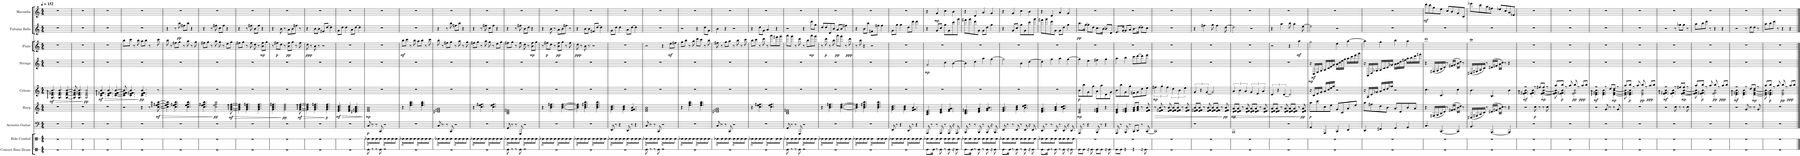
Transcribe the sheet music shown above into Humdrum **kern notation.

**kern	**kern	**dynam	**kern	**kern	**dynam	**kern	**dynam	**kern	**dynam	**kern	**dynam	**kern	**dynam	**kern	**dynam
*part9	*part8	*part8	*part7	*part6	*part6	*part5	*part5	*part4	*part4	*part3	*part3	*part2	*part2	*part1	*part1
*staff9	*staff8	*staff8	*staff7	*staff6	*staff6	*staff5	*staff5	*staff4	*staff4	*staff3	*staff3	*staff2	*staff2	*staff1	*staff1
*I"Concert Bass Drum	*I"Ride Cymbal	*	*I"Acoustic Guitar	*I"Harp	*	*I"Celeste	*	*I"Strings	*	*I"Flute	*	*I"Tubular Bells	*	*I"Marimba	*
*I'Con. BD	*I'R. Cym.	*	*I'Guit.	*I'Hrp.	*	*	*	*I'St.	*	*I'Fl.	*	*	*	*I'Mrm.	*
*stria1	*stria1	*	*	*	*	*	*	*	*	*	*	*	*	*	*
*clefX	*clefX	*	*clefF4	*clefG2	*	*clefG2	*	*clefG2	*	*clefG2	*	*clefG2	*	*clefG2	*
*	*	*	*	*Trd8c14	*	*	*	*	*	*	*	*	*	*	*
*k[]	*k[]	*	*k[]	*k[]	*	*k[]	*	*k[]	*	*k[]	*	*k[]	*	*k[]	*
*M4/4	*M4/4	*	*M4/4	*M4/4	*	*M4/4	*	*M4/4	*	*M4/4	*	*M4/4	*	*M4/4	*
*MM152	*MM152	*	*MM152	*MM152	*	*MM152	*	*MM152	*	*MM152	*	*MM152	*	*MM152	*
=1	=1	=1	=1	=1	=1	=1	=1	=1	=1	=1	=1	=1	=1	=1	=1
!	!	!	!	!	!	!	!LO:HP:b	!	!	!	!	!	!	!	!
!	!	!	!	!	!	!	!LO:DY:n=1:b	!	!	!	!	!	!	!	!
1r	1r	.	1r	1r	.	4.G/:: 4.d/:: 4.f#X/:: 4.b/::	> mf	1r	.	1r	.	1r	.	1r	.
.	.	.	.	.	.	4.G/ 4.d/ 4.f#/ 4.b/	.	.	.	.	.	.	.	.	.
.	.	.	.	.	.	[4G/ [4d/ [4f#/ [4b/	.	.	.	.	.	.	.	.	.
=2	=2	=2	=2	=2	=2	=2	=2	=2	=2	=2	=2	=2	=2	=2	=2
1r	1r	.	1r	1r	.	8G/] 8d/] 8f#/] 8b/]	.	1r	.	1r	.	1r	.	1r	.
.	.	.	.	.	.	4.G/ 4.d/ 4.f#X/ 4.b/	.	.	.	.	.	.	.	.	.
!	!	!	!	!	!	!	!LO:DY:n=1:b	!	!	!	!	!	!	!	!
.	.	.	.	.	.	2G/ 2d/ 2f#/ 2b/	] pp	.	.	.	.	.	.	.	.
=3	=3	=3	=3	=3	=3	=3	=3	=3	=3	=3	=3	=3	=3	=3	=3
!	!	!	!	!	!	!	!LO:HP:b	!	!	!	!	!	!	!	!
!	!	!	!	!	!	!	!LO:DY:n=1:b	!	!	!	!	!	!	!	!
1r	1r	.	1r	1r	.	4.c/:: 4.e/:: 4.f#X/:: 4.b/::	> mf	1r	.	1r	.	1r	.	1r	.
.	.	.	.	.	.	4.c/ 4.e/ 4.f#/ 4.b/	.	.	.	.	.	.	.	.	.
.	.	.	.	.	.	[4c/ [4e/ [4f#/ [4b/	.	.	.	.	.	.	.	.	.
=4	=4	=4	=4	=4	=4	=4	=4	=4	=4	=4	=4	=4	=4	=4	=4
1r	1r	.	1r	2r	.	8c/] 8e/] 8f#/] 8b/]	.	1r	.	8bb\L	.	1r	.	1r	.
.	.	.	.	.	.	4.c/ 4.e/ 4.f#X/ 4.b/	.	.	.	8ccc\J	.	.	.	.	.
.	.	.	.	.	.	.	.	.	.	8r	.	.	.	.	.
.	.	.	.	.	.	.	.	.	.	8bb\	.	.	.	.	.
!	!	!	!	!	!	!	!LO:DY:n=1:b	!	!	!	!	!	!	!	!
.	.	.	.	4r	.	4.c/ 4.e/ 4.f#/ 4.b/	] pp	.	.	8aa\L	.	.	.	.	.
.	.	.	.	.	.	.	.	.	.	8bb\J	.	.	.	.	.
.	.	.	.	8r	.	.	.	.	.	8r	.	.	.	.	.
!	!	!	!	!	!LO:HP:b	!	!	!	!	!	!	!	!	!	!
!	!	!	!	!	!LO:DY:n=1:b	!	!	!	!	!	!	!	!	!	!
.	.	.	.	[8cc\:: [8ee\:: [8ff#X\:: [8bb\::	> mf	8r	.	.	.	8ccc\	.	.	.	.	.
=5	=5	=5	=5	=5	=5	=5	=5	=5	=5	=5	=5	=5	=5	=5	=5
1r	1r	.	1r	4cc\] 4ee\] 4ff#\] 4bb\]	.	1r	.	1r	.	8bb\	.	4r	.	1r	.
.	.	.	.	.	.	.	.	.	.	8r	.	.	.	.	.
.	.	.	.	4.cc\ 4.ee\ 4.ff#X\ 4.bb\	.	.	.	.	.	8ff#X\L	.	8r	.	.	.
!	!	!	!	!	!	!	!	!	!	!	!	!	!LO:DY:b	!	!
.	.	.	.	.	.	.	.	.	.	8gg\J	.	8bb\	pp	.	.
.	.	.	.	.	.	.	.	.	.	8r	.	8ff#X\L	.	.	.
.	.	.	.	4.cc\ 4.ee\ 4.ff#\ 4.bb\	.	.	.	.	.	8aa\	.	8bb\J	.	.	.
.	.	.	.	.	.	.	.	.	.	8r	.	4r	.	.	.
.	.	.	.	.	.	.	.	.	.	8gg\	.	.	.	.	.
=6	=6	=6	=6	=6	=6	=6	=6	=6	=6	=6	=6	=6	=6	=6	=6
1r	1r	.	1r	4.cc\ 4.ee\ 4.ff#X\ 4.bb\	.	1r	.	1r	.	8ff#X\L	.	4r	.	1r	.
.	.	.	.	.	.	.	.	.	.	8gg\J	.	.	.	.	.
.	.	.	.	.	.	.	.	.	.	8r	.	8r	.	.	.
!	!	!	!	!	!LO:DY:n=1:b	!	!	!	!	!	!	!	!	!	!
.	.	.	.	2cc\ 2ee\ 2ff#\ 2bb\	] pp	.	.	.	.	8aa\	.	8ff#X\	.	.	.
.	.	.	.	.	.	.	.	.	.	8gg\	.	8cc\L	.	.	.
.	.	.	.	.	.	.	.	.	.	8r	.	8ff#\J	.	.	.
.	.	.	.	.	.	.	.	.	.	8ee\L	.	4r	.	.	.
!	!	!	!	!	!LO:HP:b	!	!	!	!	!	!	!	!	!	!
!	!	!	!	!	!LO:DY:n=2:b	!	!	!	!	!	!	!	!	!	!
.	.	.	.	[8g\:: [8b\:: [8dd\:: [8ff#\::	> mf	.	.	.	.	8gg\J	.	.	.	.	.
=7	=7	=7	=7	=7	=7	=7	=7	=7	=7	=7	=7	=7	=7	=7	=7
1r	1r	.	1r	4g\] 4b\] 4dd\] 4ff#\]	.	1r	.	1r	.	8ff#X\L	.	4r	.	1r	.
.	.	.	.	.	.	.	.	.	.	8gg\J	.	.	.	.	.
.	.	.	.	4.g\ 4.b\ 4.dd\ 4.ff#X\	.	.	.	.	.	8r	.	8r	.	.	.
.	.	.	.	.	.	.	.	.	.	8ff#\	.	8ff#X\	.	.	.
.	.	.	.	.	.	.	.	.	.	8dd\	.	8b\L	.	.	.
.	.	.	.	4.g\ 4.b\ 4.dd\ 4.ff#\	.	.	.	.	.	8r	.	8ff#\J	.	.	.
!	!	!	!	!	!	!	!	!	!	!	!LO:DY:b	!	!	!	!
.	.	.	.	.	.	.	.	.	.	8b\ 8ff#\L	mp	4r	.	.	.
.	.	.	.	.	.	.	.	.	.	8gg\J	.	.	.	.	.
=8	=8	=8	=8	=8	=8	=8	=8	=8	=8	=8	=8	=8	=8	=8	=8
1r	1r	.	1r	4.g\ 4.b\ 4.dd\ 4.ff#X\	.	1r	.	1r	.	8r	.	4r	.	1r	.
!	!	!	!	!	!	!	!	!	!	!	!LO:DY:b	!	!	!	!
.	.	.	.	.	.	.	.	.	.	8ff#X\L	p	.	.	.	.
.	.	.	.	.	.	.	.	.	.	8dd\J	.	8b\	.	.	.
!	!	!	!	!	!LO:DY:n=1:b	!	!	!	!	!	!	!	!	!	!
.	.	.	.	2g\ 2b\ 2dd\ 2ff#\	] pp	.	.	.	.	8r	.	8r	.	.	.
!	!	!	!	!	!	!	!	!	!	!	!LO:DY:b	!	!	!	!
.	.	.	.	.	.	.	.	.	.	8b\ 8ff#\L	pp	8a\L	.	.	.
.	.	.	.	.	.	.	.	.	.	8gg\J	.	8b\	.	.	.
.	.	.	.	.	.	.	.	.	.	8r	.	8ff#X\J	.	.	.
!	!	!	!	!	!LO:HP:b	!	!	!	!	!	!	!	!	!	!
!	!	!	!	!	!LO:DY:n=2:b	!	!	!	!	!	!	!	!	!	!
.	.	.	.	[8g\:: [8b\:: [8dd\:: [8ff#\::	> mf	.	.	.	.	8ff#\	.	8r	.	.	.
=9	=9	=9	=9	=9	=9	=9	=9	=9	=9	=9	=9	=9	=9	=9	=9
!	!	!	!	!	!	!	!	!	!	!	!LO:DY:b	!	!	!	!
1r	1r	.	1r	4g\] 4b\] 4dd\] 4ff#\]	.	1r	.	1r	.	8dd\	ppp	4r	.	1r	.
.	.	.	.	.	.	.	.	.	.	8r	.	.	.	.	.
.	.	.	.	4.g\ 4.b\ 4.dd\ 4.ff#X\	.	.	.	.	.	8b\	.	8b\L	.	.	.
.	.	.	.	.	.	.	.	.	.	8r	.	8b\J	.	.	.
.	.	.	.	.	.	.	.	.	.	2r	.	8f#X/L	.	.	.
!	!	!	!	!	!LO:DY:n=1:b	!	!	!	!	!	!	!	!	!	!
.	.	.	.	4.g\ 4.b\ 4.dd\ 4.ff#\	] p	.	.	.	.	.	.	[8dd/J	.	.	.
.	.	.	.	.	.	.	.	.	.	.	.	4dd\]	.	.	.
=10	=10	=10	=10	=10	=10	=10	=10	=10	=10	=10	=10	=10	=10	=10	=10
!	!	!	!	!	!LO:HP:b	!	!	!	!	!	!	!	!	!	!
!	!	!	!	!	!LO:DY:n=1:b	!	!	!	!	!	!	!	!	!	!
1r	1r	.	1r	4.e/ 4.g/ 4.b/ 4.dd/	> mf	1r	.	1r	.	1r	.	8g\L	.	1r	.
.	.	.	.	.	.	.	.	.	.	.	.	8dd\J	.	.	.
.	.	.	.	.	.	.	.	.	.	.	.	4dd\	.	.	.
!	!	!	!	!	!LO:HP:b	!	!	!	!	!	!	!	!	!	!
.	.	.	.	4e/ 4g/ 4b/ 4dd/	>	.	.	.	.	.	.	.	.	.	.
.	.	.	.	.	.	.	.	.	.	.	.	8a\L	.	.	.
.	.	.	.	4.d#X/ 4.f#X/ 4.a/ 4.cc/	.	.	.	.	.	.	.	[8dd\J	.	.	.
.	.	.	.	.	.	.	.	.	.	.	.	4dd\]	.	.	.
.	.	.	.	.	] ]	.	.	.	.	.	.	.	.	.	.
=11	=11	=11	=11	=11	=11	=11	=11	=11	=11	=11	=11	=11	=11	=11	=11
!	!	!LO:DY:a	!	!	!LO:DY:b	!	!	!	!	!	!	!	!	!	!
8CC\	8AA-X^<\L	p	8C/	1e 1g 1b	mp	1r	.	1r	.	1r	.	1r	.	1r	.
8r	8AA\	.	8r	.	.	.	.	.	.	.	.	.	.	.	.
8r	8AA\	.	8r	.	.	.	.	.	.	.	.	.	.	.	.
8CC\	8AA\J	.	8CC/	.	.	.	.	.	.	.	.	.	.	.	.
2r	8AA^<\L	.	2r	.	.	.	.	.	.	.	.	.	.	.	.
.	8AA\	.	.	.	.	.	.	.	.	.	.	.	.	.	.
.	8AA\	.	.	.	.	.	.	.	.	.	.	.	.	.	.
.	8AA\J	.	.	.	.	.	.	.	.	.	.	.	.	.	.
=12	=12	=12	=12	=12	=12	=12	=12	=12	=12	=12	=12	=12	=12	=12	=12
!	!	!	!	!	!	!	!	!	!	!	!LO:DY:b	!	!	!	!
1r	8AA-X^<\L	.	1r	4r	.	1r	.	1r	.	8bb\L	mf	1r	.	1r	.
.	8AA\	.	.	.	.	.	.	.	.	8ccc\J	.	.	.	.	.
.	8AA\	.	.	4.ee\ 4.gg\ 4.bb\	.	.	.	.	.	8r	.	.	.	.	.
.	8AA\J	.	.	.	.	.	.	.	.	8bb\	.	.	.	.	.
.	8AA^<\L	.	.	.	.	.	.	.	.	8aa\L	.	.	.	.	.
.	8AA\	.	.	4.ee\ 4.gg\ 4.bb\	.	.	.	.	.	8bb\J	.	.	.	.	.
.	8AA\	.	.	.	.	.	.	.	.	8r	.	.	.	.	.
.	8AA\J	.	.	.	.	.	.	.	.	8ccc\	.	.	.	.	.
=13	=13	=13	=13	=13	=13	=13	=13	=13	=13	=13	=13	=13	=13	=13	=13
1r	8AA-X^<\L	.	8C/	1d#X 1f#X 1a	.	1r	.	1r	.	8bb\	.	4r	.	1r	.
.	8AA\	.	8r	.	.	.	.	.	.	8r	.	.	.	.	.
.	8AA\	.	8r	.	.	.	.	.	.	8ff#X\L	.	8r	.	.	.
.	8AA\J	.	8CC/	.	.	.	.	.	.	8gg\J	.	8bb\	.	.	.
.	8AA^<\L	.	2r	.	.	.	.	.	.	8r	.	8ff#X\L	.	.	.
.	8AA\	.	.	.	.	.	.	.	.	8aa\	.	8bb\J	.	.	.
.	8AA\	.	.	.	.	.	.	.	.	8r	.	4r	.	.	.
.	8AA\J	.	.	.	.	.	.	.	.	8gg\	.	.	.	.	.
=14	=14	=14	=14	=14	=14	=14	=14	=14	=14	=14	=14	=14	=14	=14	=14
1r	8AA-X^<\L	.	1r	4r	.	1r	.	1r	.	8ff#X\L	.	4r	.	1r	.
.	8AA\	.	.	.	.	.	.	.	.	8gg\J	.	.	.	.	.
.	8AA\	.	.	4.cc\ 4.ee\ 4.ff#X\	.	.	.	.	.	8r	.	8r	.	.	.
.	8AA\J	.	.	.	.	.	.	.	.	8aa\	.	8ff#X\	.	.	.
.	8AA^<\L	.	.	.	.	.	.	.	.	8gg\	.	8cc\L	.	.	.
.	8AA\	.	.	4.cc\ 4.ee\ 4.ff#\	.	.	.	.	.	8r	.	8ff#\J	.	.	.
.	8AA\	.	.	.	.	.	.	.	.	8ee\L	.	4r	.	.	.
.	8AA\J	.	.	.	.	.	.	.	.	8gg\J	.	.	.	.	.
=15	=15	=15	=15	=15	=15	=15	=15	=15	=15	=15	=15	=15	=15	=15	=15
8CC\	8AA-X^<\L	.	8GG/	1B 1d 1f#X	.	1r	.	1r	.	8ff#X\L	.	4r	.	1r	.
8r	8AA\	.	8r	.	.	.	.	.	.	8gg\J	.	.	.	.	.
8r	8AA\	.	8r	.	.	.	.	.	.	8r	.	8r	.	.	.
8CC\	8AA\J	.	8GGG/	.	.	.	.	.	.	8ff#\	.	8ff#X\	.	.	.
2r	8AA^<\L	.	2r	.	.	.	.	.	.	8dd\	.	8b\L	.	.	.
.	8AA\	.	.	.	.	.	.	.	.	8r	.	8dd\J	.	.	.
!	!	!	!	!	!	!	!	!	!	!	!LO:DY:b	!	!	!	!
.	8AA\	.	.	.	.	.	.	.	.	8b\ 8ff#\L	mp	4r	.	.	.
.	8AA\J	.	.	.	.	.	.	.	.	8gg\J	.	.	.	.	.
=16	=16	=16	=16	=16	=16	=16	=16	=16	=16	=16	=16	=16	=16	=16	=16
1r	8AA-X^<\L	.	1r	4r	.	1r	.	1r	.	8r	.	4r	.	1r	.
!	!	!	!	!	!	!	!	!	!	!	!LO:DY:b	!	!	!	!
.	8AA\	.	.	.	.	.	.	.	.	8ff#X\L	p	.	.	.	.
.	8AA\	.	.	4.b\ 4.dd\ 4.ff#X\	.	.	.	.	.	8dd\J	.	8b\	.	.	.
.	8AA\J	.	.	.	.	.	.	.	.	8r	.	8r	.	.	.
!	!	!	!	!	!	!	!	!	!	!	!LO:DY:b	!	!	!	!
.	8AA^<\L	.	.	.	.	.	.	.	.	8b\ 8ff#\L	pp	8a\L	.	.	.
.	8AA\	.	.	[4.b\ [4.dd\ [4.ff#\	.	.	.	.	.	8gg\J	.	8b\	.	.	.
.	8AA\	.	.	.	.	.	.	.	.	8r	.	8ff#X\J	.	.	.
.	8AA\J	.	.	.	.	.	.	.	.	8ff#\	.	8r	.	.	.
=17	=17	=17	=17	=17	=17	=17	=17	=17	=17	=17	=17	=17	=17	=17	=17
!	!	!	!	!	!	!	!	!	!	!	!LO:DY:b	!	!	!	!
1r	8AA-X^<\L	.	1r	4b\] 4dd\] 4ff#\]	.	1r	.	1r	.	8dd\	ppp	4r	.	1r	.
.	8AA\	.	.	.	.	.	.	.	.	8r	.	.	.	.	.
.	8AA\	.	.	4.b\ 4.dd\ 4.ff#X\ 4.bb\	.	.	.	.	.	8b\	.	8b\L	.	.	.
.	8AA\J	.	.	.	.	.	.	.	.	8r	.	8b\J	.	.	.
.	8AA^<\L	.	.	.	.	.	.	.	.	2r	.	8f#X/L	.	.	.
.	8AA\	.	.	4.b\ 4.dd\ 4.ff#\ 4.bb\	.	.	.	.	.	.	.	[8dd/J	.	.	.
.	8AA\	.	.	.	.	.	.	.	.	.	.	4dd\]	.	.	.
.	8AA\J	.	.	.	.	.	.	.	.	.	.	.	.	.	.
=18	=18	=18	=18	=18	=18	=18	=18	=18	=18	=18	=18	=18	=18	=18	=18
1r	8AA-X^<\L	.	8EE/	4.g\ 4.b\ 4.dd\	.	1r	.	1r	.	1r	.	8g\L	.	1r	.
.	8AA\	.	8r	.	.	.	.	.	.	.	.	8dd\J	.	.	.
.	8AA\	.	4r	.	.	.	.	.	.	.	.	4dd\	.	.	.
.	8AA\J	.	.	4g\ 4b\ 4dd\	.	.	.	.	.	.	.	.	.	.	.
.	8AA^<\L	.	8DD/	.	.	.	.	.	.	.	.	8a\L	.	.	.
.	8AA\	.	8r	4.f/ 4.g/ 4.b/	.	.	.	.	.	.	.	[8dd\J	.	.	.
.	8AA\	.	4r	.	.	.	.	.	.	.	.	4dd\]	.	.	.
.	8AA\J	.	.	.	.	.	.	.	.	.	.	.	.	.	.
=19	=19	=19	=19	=19	=19	=19	=19	=19	=19	=19	=19	=19	=19	=19	=19
8CC\	8AA-X^<\L	.	8C/	1e 1g 1b	.	1r	.	1r	.	2r	.	1r	.	1r	.
8r	8AA\	.	8r	.	.	.	.	.	.	.	.	.	.	.	.
8r	8AA\	.	8r	.	.	.	.	.	.	.	.	.	.	.	.
8CC\	8AA\J	.	8CC/	.	.	.	.	.	.	.	.	.	.	.	.
2r	8AA^<\L	.	2r	.	.	.	.	.	.	4r	.	.	.	.	.
.	8AA\	.	.	.	.	.	.	.	.	.	.	.	.	.	.
!	!	!	!	!	!	!	!	!	!	!	!LO:DY:b	!	!	!	!
.	8AA\	.	.	.	.	.	.	.	.	8ee\L	mf	.	.	.	.
.	8AA\J	.	.	.	.	.	.	.	.	8ff#X\J	.	.	.	.	.
=20	=20	=20	=20	=20	=20	=20	=20	=20	=20	=20	=20	=20	=20	=20	=20
1r	8AA-X^<\L	.	1r	4r	.	1r	.	1r	.	8gg\L	.	2r	.	1r	.
.	8AA\	.	.	.	.	.	.	.	.	8bb\J	.	.	.	.	.
.	8AA\	.	.	4.ee\ 4.gg\ 4.bb\	.	.	.	.	.	8r	.	.	.	.	.
.	8AA\J	.	.	.	.	.	.	.	.	8aa\	.	.	.	.	.
.	8AA^<\L	.	.	.	.	.	.	.	.	8ddd\L	.	4r	.	.	.
.	8AA\	.	.	4.ee\ 4.gg\ 4.bb\	.	.	.	.	.	8ccc\J	.	.	.	.	.
.	8AA\	.	.	.	.	.	.	.	.	8r	.	8dd\L	.	.	.
.	8AA\J	.	.	.	.	.	.	.	.	8bb\	.	8g\J	.	.	.
=21	=21	=21	=21	=21	=21	=21	=21	=21	=21	=21	=21	=21	=21	=21	=21
1r	8AA-X^<\L	.	8C/	1d#X 1f#X 1a	.	1r	.	1r	.	8ff#X\	.	4b\	.	1r	.
.	8AA\	.	8r	.	.	.	.	.	.	8r	.	.	.	.	.
.	8AA\	.	8r	.	.	.	.	.	.	8gg\L	.	4r	.	.	.
.	8AA\J	.	8CC/	.	.	.	.	.	.	8aa\J	.	.	.	.	.
.	8AA^<\L	.	2r	.	.	.	.	.	.	8r	.	2r	.	.	.
.	8AA\	.	.	.	.	.	.	.	.	8bb\	.	.	.	.	.
.	8AA\	.	.	.	.	.	.	.	.	8r	.	.	.	.	.
.	8AA\J	.	.	.	.	.	.	.	.	8ccc\	.	.	.	.	.
=22	=22	=22	=22	=22	=22	=22	=22	=22	=22	=22	=22	=22	=22	=22	=22
1r	8AA-X^<\L	.	1r	4r	.	1r	.	1r	.	8bb\L	.	4r	.	1r	.
.	8AA\	.	.	.	.	.	.	.	.	8ccc\J	.	.	.	.	.
.	8AA\	.	.	4.cc\ 4.ee\ 4.ff#X\	.	.	.	.	.	8r	.	8dd\L	.	.	.
.	8AA\J	.	.	.	.	.	.	.	.	8ddd\	.	8g\J	.	.	.
.	8AA^<\L	.	.	.	.	.	.	.	.	8r	.	4a/	.	.	.
.	8AA\	.	.	4.cc\ 4.ee\ 4.ff#\	.	.	.	.	.	8aaa\L	.	.	.	.	.
.	8AA\	.	.	.	.	.	.	.	.	8fff#X\	.	4r	.	.	.
.	8AA\J	.	.	.	.	.	.	.	.	8ggg\J	.	.	.	.	.
=23	=23	=23	=23	=23	=23	=23	=23	=23	=23	=23	=23	=23	=23	=23	=23
8CC\	8AA-X^<\L	.	8GG/	1B 1d 1f#X	.	1r	.	1r	.	8aaa\L	.	2r	.	1r	.
8r	8AA\	.	8r	.	.	.	.	.	.	8ggg\J	.	.	.	.	.
8r	8AA\	.	8r	.	.	.	.	.	.	8r	.	.	.	.	.
8CC\	8AA\J	.	8GGG/	.	.	.	.	.	.	8ddd\	.	.	.	.	.
2r	8AA^<\L	.	2r	.	.	.	.	.	.	8r	.	4r	.	.	.
.	8AA\	.	.	.	.	.	.	.	.	8bb\L	.	.	.	.	.
!	!	!	!	!	!	!	!	!	!	!	!LO:DY:b	!	!	!	!
.	8AA\	.	.	.	.	.	.	.	.	8aaa\	mp	8ddd\L	.	.	.
.	8AA\J	.	.	.	.	.	.	.	.	8ggg\J	.	8gg\J	.	.	.
=24	=24	=24	=24	=24	=24	=24	=24	=24	=24	=24	=24	=24	=24	=24	=24
1r	8AA-X^<\L	.	1r	4r	.	1r	.	1r	.	8r	.	8dd/L	.	1r	.
!	!	!	!	!	!	!	!	!	!	!	!LO:DY:b	!	!	!	!
.	8AA\	.	.	.	.	.	.	.	.	8ddd\	p	8dd/	.	.	.
.	8AA\	.	.	4.b\ 4.dd\ 4.ff#X\	.	.	.	.	.	8r	.	8d/	.	.	.
.	8AA\J	.	.	.	.	.	.	.	.	8bb\	.	8b/J	.	.	.
!	!	!	!	!	!	!	!	!	!	!	!LO:DY:b	!	!	!	!
.	8AA^<\L	.	.	.	.	.	.	.	.	8aaa\L	pp	8a/L	.	.	.
.	8AA\	.	.	[4.b\ [4.dd\ [4.ff#\	.	.	.	.	.	8ggg\J	.	8b/J	.	.	.
.	8AA\	.	.	.	.	.	.	.	.	8r	.	4ff#X\	.	.	.
!	!	!	!	!	!	!	!	!	!	!	!LO:DY:b	!	!	!	!
.	8AA\J	.	.	.	.	.	.	.	.	8ddd\	ppp	.	.	.	.
=25	=25	=25	=25	=25	=25	=25	=25	=25	=25	=25	=25	=25	=25	=25	=25
1r	8AA-X^<\L	.	1r	4b\] 4dd\] 4ff#\]	.	1r	.	1r	.	8r	.	4r	.	1r	.
.	8AA\	.	.	.	.	.	.	.	.	8bb\	.	.	.	.	.
.	8AA\	.	.	4.b\ 4.dd\ 4.ff#X\ 4.bb\	.	.	.	.	.	4r	.	8b\L	.	.	.
.	8AA\J	.	.	.	.	.	.	.	.	.	.	8bb\J	.	.	.
.	8AA^<\L	.	.	.	.	.	.	.	.	2r	.	8f#X\L	.	.	.
.	8AA\	.	.	4.b\ 4.dd\ 4.ff#\ 4.bb\	.	.	.	.	.	.	.	8ff#X\J	.	.	.
.	8AA\	.	.	.	.	.	.	.	.	.	.	4ff#\	.	.	.
.	8AA\J	.	.	.	.	.	.	.	.	.	.	.	.	.	.
=26	=26	=26	=26	=26	=26	=26	=26	=26	=26	=26	=26	=26	=26	=26	=26
1r	8AA-X^<\L	.	8EE/	4.g\ 4.b\ 4.dd\	.	1r	.	1r	.	1r	.	8g\L	.	1r	.
.	8AA\	.	8r	.	.	.	.	.	.	.	.	8gg\J	.	.	.
.	8AA\	.	4r	.	.	.	.	.	.	.	.	4gg\	.	.	.
.	8AA\J	.	.	4g\ 4b\ 4dd\	.	.	.	.	.	.	.	.	.	.	.
.	8AA^<\L	.	8DD/	.	.	.	.	.	.	.	.	8dd\L	.	.	.
.	8AA\	.	8r	4.f/ 4.g/ 4.b/	.	.	.	.	.	.	.	8ddd\J	.	.	.
.	8AA\	.	4r	.	.	.	.	.	.	.	.	4ddd\	.	.	.
.	8AA\J	.	.	.	.	.	.	.	.	.	.	.	.	.	.
=27	=27	=27	=27	=27	=27	=27	=27	=27	=27	=27	=27	=27	=27	=27	=27
!	!	!	!	!	!	!	!	!	!LO:DY:b	!	!	!	!	!	!
8.CC\L	8AA-X\L	.	8AAA/	4.A/ 4.c/ 4.e/	.	1r	.	2g/	mp	1r	.	4r	.	4r	.
.	8AA\	.	8r	.	.	.	.	.	.	.	.	.	.	.	.
16CC\Jk	.	.	.	.	.	.	.	.	.	.	.	.	.	.	.
!	!	!	!	!	!	!	!	!	!	!	!	!	!	!	!LO:DY:b
8r	8AA\	.	8r	.	.	.	.	.	.	.	.	8g/L	.	4g/	mp
8CC\	8AA\J	.	8AAA/	4c/ 4e/ 4g/	.	.	.	.	.	.	.	8cc/J	.	.	.
8r	8AA\L	.	8r	.	.	.	.	4cc\	.	.	.	8gg\L	.	4cc\	.
8CC\	8AA\	.	8AAA/	4.e/ 4.g/ 4.a/	.	.	.	.	.	.	.	8g\	.	.	.
16r	8AA\	.	16r	.	.	.	.	[4b\	.	.	.	8ccc\	.	4b\	.
8.CC\	.	.	8.AAA/	.	.	.	.	.	.	.	.	.	.	.	.
.	8AA\J	.	.	.	.	.	.	.	.	.	.	8ggg\J	.	.	.
=28	=28	=28	=28	=28	=28	=28	=28	=28	=28	=28	=28	=28	=28	=28	=28
8.CC\L	8AA-X\L	.	8BBB/	4.B/ 4.d/ 4.f#X/	.	1r	.	4b\]	.	1r	.	8fff#X\L	.	4r	.
.	8AA\	.	8r	.	.	.	.	.	.	.	.	8ggg\	.	.	.
16CC\Jk	.	.	.	.	.	.	.	.	.	.	.	.	.	.	.
8r	8AA\	.	8r	.	.	.	.	4dd\	.	.	.	8ddd\	.	4d/	.
8CC\	8AA\J	.	8BBB/	4d/ 4f#/ 4a/	.	.	.	.	.	.	.	8g\J	.	.	.
8r	8AA\L	.	8r	.	.	.	.	4aa\	.	.	.	8g\L	.	4a/	.
8CC\	8AA\	.	8BBB/	4.f#/ 4.a/ 4.b/	.	.	.	.	.	.	.	8dd\J	.	.	.
16r	8AA\	.	16r	.	.	.	.	[4gg\	.	.	.	4gg\	.	4g/	.
8.CC\	.	.	8.BBB/	.	.	.	.	.	.	.	.	.	.	.	.
.	8AA\J	.	.	.	.	.	.	.	.	.	.	.	.	.	.
=29	=29	=29	=29	=29	=29	=29	=29	=29	=29	=29	=29	=29	=29	=29	=29
8.CC\L	8AA-X\L	.	8EE/	4.e/ 4.g/ 4.b/	.	1r	.	2gg\]	.	1r	.	4r	.	4r	.
.	8AA\	.	8r	.	.	.	.	.	.	.	.	.	.	.	.
16CC\Jk	.	.	.	.	.	.	.	.	.	.	.	.	.	.	.
8r	8AA\	.	8r	.	.	.	.	.	.	.	.	8g/L	.	4g/	.
8CC\	8AA\J	.	8EE/	4g\ 4b\ 4dd\	.	.	.	.	.	.	.	8cc/J	.	.	.
8r	8AA\L	.	8r	.	.	.	.	4b\	.	.	.	8gg\L	.	4cc\	.
8CC\	8AA\	.	8EE/	4.b\ 4.dd\ 4.ee\	.	.	.	.	.	.	.	8g\	.	.	.
16r	8AA\	.	16r	.	.	.	.	[4dd\	.	.	.	8ccc\	.	4b\	.
8.CC\	.	.	8.EE/	.	.	.	.	.	.	.	.	.	.	.	.
.	8AA\J	.	.	.	.	.	.	.	.	.	.	8ggg\J	.	.	.
=30	=30	=30	=30	=30	=30	=30	=30	=30	=30	=30	=30	=30	=30	=30	=30
8.CC\L	8AA-X\L	.	8DD/	4.d/ 4.f/ 4.a/	.	1r	.	4dd\]	.	1r	.	8fff#X\L	.	4r	.
.	8AA\	.	8r	.	.	.	.	.	.	.	.	8ggg\	.	.	.
16CC\Jk	.	.	.	.	.	.	.	.	.	.	.	.	.	.	.
8r	8AA\	.	8r	.	.	.	.	4gg\	.	.	.	8ddd\	.	4d/	.
8CC\	8AA\J	.	8DD/	4f/ 4a/ 4cc/	.	.	.	.	.	.	.	8g\J	.	.	.
8r	8AA\L	.	8r	.	.	.	.	4aa\	.	.	.	8g\L	.	4a/	.
8CC\	8AA\	.	8DD/	4.a\ 4.cc\ 4.dd\	.	.	.	.	.	.	.	8dd\J	.	.	.
16r	8AA\	.	16r	.	.	.	.	[4gg\	.	.	.	4gg\	.	4g/	.
8.CC\	.	.	8.DD/	.	.	.	.	.	.	.	.	.	.	.	.
.	8AA\J	.	.	.	.	.	.	.	.	.	.	.	.	.	.
=31	=31	=31	=31	=31	=31	=31	=31	=31	=31	=31	=31	=31	=31	=31	=31
!	!	!	!	!	!LO:DY:b	!	!LO:DY:b	!	!	!	!	!	!LO:DY:b	!	!
8CC\L	1r	.	8AAA/	2c/ 2e/ 2g/	mp	8b\L	p	4gg\]	.	1r	.	8.bb\L	pp	1r	.
8CC\J	.	.	8r	.	.	8bb\	.	.	.	.	.	.	.	.	.
.	.	.	.	.	.	.	.	.	.	.	.	[16gg\Jk	.	.	.
16r	.	.	4r	.	.	8g\	.	4ee\	.	.	.	8gg\L]	.	.	.
8.CC\	.	.	.	.	.	.	.	.	.	.	.	.	.	.	.
.	.	.	.	.	.	8gg\J	.	.	.	.	.	8dd\J	.	.	.
8CC\L	.	.	8BBB/	4d/ 4f#X/ 4a/	.	8a\L	.	4ff#X\	.	.	.	8.cc\L	.	.	.
8CC\J	.	.	8r	.	.	8aa\	.	.	.	.	.	.	.	.	.
.	.	.	.	.	.	.	.	.	.	.	.	[16b\Jk	.	.	.
16r	.	.	4r	4r	.	8d\	.	4gg\	.	.	.	8b/L]	.	.	.
8.CC\	.	.	.	.	.	.	.	.	.	.	.	.	.	.	.
.	.	.	.	.	.	8g\J	.	.	.	.	.	8d/J	.	.	.
=32	=32	=32	=32	=32	=32	=32	=32	=32	=32	=32	=32	=32	=32	=32	=32
8CC\L	1r	.	8AAA/	4c/ 4e/ 4g/	.	8b\L	.	4aa\	.	1r	.	8.e/L	.	1r	.
8CC\J	.	.	8r	.	.	8bb\	.	.	.	.	.	.	.	.	.
.	.	.	.	.	.	.	.	.	.	.	.	[16g/Jk	.	.	.
4r	.	.	8BBB/	4d/ 4f#X/ 4a/	.	8g\	.	4bb\	.	.	.	8g/L]	.	.	.
.	.	.	8r	.	.	8gg\J	.	.	.	.	.	8a/J	.	.	.
4r	.	.	8CC/L	8e/ 8g/ 8b/L	.	8f#X\L	.	8ccc\L	.	.	.	8.b\L	.	.	.
.	.	.	8DD/J	8f#/ 8a/ 8cc/J	.	8g\	.	[8ddd\	.	.	.	.	.	.	.
.	.	.	.	.	.	.	.	.	.	.	.	[16dd\Jk	.	.	.
16r	.	.	8r	8r	.	8dd\	.	8ddd\]	.	.	.	8dd\L]	.	.	.
8.CC\	.	.	.	.	.	.	.	.	.	.	.	.	.	.	.
.	.	.	[8CC/	8e/ 8f#/ 8b/	.	8ee\J	.	8eee\J	.	.	.	8cc\J	.	.	.
=33	=33	=33	=33	=33	=33	=33	=33	=33	=33	=33	=33	=33	=33	=33	=33
!	!	!	!	!	!LO:HP:b	!	!LO:DY:b	!	!	!	!	!	!	!	!
1r	1r	.	1CC]	8r	>	6ff#X\	mp	1r	.	1r	.	1r	.	1r	.
.	.	.	.	8e/ 8f#X/ 8b/	.	.	.	.	.	.	.	.	.	.	.
.	.	.	.	.	.	6gg\	.	.	.	.	.	.	.	.	.
.	.	.	.	8r	.	.	.	.	.	.	.	.	.	.	.
.	.	.	.	.	.	6ff#\	.	.	.	.	.	.	.	.	.
.	.	.	.	8e/ 8f#/ 8b/	.	.	.	.	.	.	.	.	.	.	.
.	.	.	.	8e/ 8f#/ 8b/L	.	6dd\	.	.	.	.	.	.	.	.	.
.	.	.	.	8e/ 8f#/ 8b/J	.	.	.	.	.	.	.	.	.	.	.
.	.	.	.	.	.	6b\	.	.	.	.	.	.	.	.	.
.	.	.	.	8r	.	.	.	.	.	.	.	.	.	.	.
.	.	.	.	.	.	6ee\	.	.	.	.	.	.	.	.	.
.	.	.	.	8e/ 8f#/ 8b/	.	.	.	.	.	.	.	.	.	.	.
=34	=34	=34	=34	=34	=34	=34	=34	=34	=34	=34	=34	=34	=34	=34	=34
1r	1r	.	1r	8e/ 8f#X/ 8b/L	.	6g/	.	1r	.	1r	.	4r	.	1r	.
.	.	.	.	8e/ 8f#/ 8b/J	.	.	.	.	.	.	.	.	.	.	.
.	.	.	.	.	.	6r	.	.	.	.	.	.	.	.	.
.	.	.	.	8r	.	.	.	.	.	.	.	4ff#X\	.	.	.
.	.	.	.	.	.	[6g/	.	.	.	.	.	.	.	.	.
.	.	.	.	8e/ 8f#/ 8b/	.	.	.	.	.	.	.	.	.	.	.
.	.	.	.	8e/ 8f#/ 8b/L	.	2g/]	.	.	.	.	.	8gg\	.	.	.
.	.	.	.	8e/ 8f#/ 8b/J	.	.	.	.	.	.	.	4ff#\	.	.	.
.	.	.	.	8r	.	.	.	.	.	.	.	.	.	.	.
!	!	!	!	!	!LO:DY:n=1:b	!	!	!	!	!	!	!	!	!	!
.	.	.	.	8e/ 8f#/ 8b/	] pp	.	.	.	.	.	.	[8dd\	.	.	.
=35	=35	=35	=35	=35	=35	=35	=35	=35	=35	=35	=35	=35	=35	=35	=35
!	!	!	!	!	!LO:HP:b	!	!	!	!	!	!	!	!	!	!
!	!	!	!	!	!LO:DY:n=1:b	!	!	!	!	!	!	!	!	!	!
1r	1r	.	1BBB	8d/ 8e/ 8a/L	> mp	6a/	.	1r	.	1r	.	2dd\]	.	1r	.
.	.	.	.	8d/ 8e/ 8a/J	.	.	.	.	.	.	.	.	.	.	.
.	.	.	.	.	.	6b\	.	.	.	.	.	.	.	.	.
.	.	.	.	8r	.	.	.	.	.	.	.	.	.	.	.
.	.	.	.	.	.	6a/	.	.	.	.	.	.	.	.	.
.	.	.	.	8d/ 8e/ 8a/	.	.	.	.	.	.	.	.	.	.	.
.	.	.	.	8d/ 8e/ 8a/L	.	6g/	.	.	.	.	.	2r	.	.	.
.	.	.	.	8d/ 8e/ 8a/J	.	.	.	.	.	.	.	.	.	.	.
.	.	.	.	.	.	6e/	.	.	.	.	.	.	.	.	.
.	.	.	.	8r	.	.	.	.	.	.	.	.	.	.	.
.	.	.	.	.	.	6a/	.	.	.	.	.	.	.	.	.
.	.	.	.	8d/ 8e/ 8a/	.	.	.	.	.	.	.	.	.	.	.
=36	=36	=36	=36	=36	=36	=36	=36	=36	=36	=36	=36	=36	=36	=36	=36
1r	1r	.	1r	8d/ 8e/ 8a/L	.	6d/	.	1r	.	2r	.	4r	.	1r	.
.	.	.	.	8d/ 8e/ 8a/J	.	.	.	.	.	.	.	.	.	.	.
.	.	.	.	.	.	6r	.	.	.	.	.	.	.	.	.
.	.	.	.	8r	.	.	.	.	.	.	.	4aa\	.	.	.
.	.	.	.	.	.	[6d/	.	.	.	.	.	.	.	.	.
.	.	.	.	8d/ 8e/ 8a/	.	.	.	.	.	.	.	.	.	.	.
.	.	.	.	8d/ 8e/ 8a/L	.	2d/]	.	.	.	4r	.	8bb\	.	.	.
.	.	.	.	8d/ 8e/ 8a/J	.	.	.	.	.	.	.	4aa\	.	.	.
!	!	!	!	!	!	!	!	!	!	!	!LO:DY:b	!	!	!	!
.	.	.	.	8r	.	.	.	.	.	4aa\	mf	.	.	.	.
!	!	!	!	!	!LO:DY:n=1:b	!	!	!	!	!	!	!	!	!	!
.	.	.	.	8d/ 8e/ 8a/	] pp	.	.	.	.	.	.	[8ee\	.	.	.
=37	=37	=37	=37	=37	=37	=37	=37	=37	=37	=37	=37	=37	=37	=37	=37
!	!	!	!	!	!LO:DY:b	!	!LO:DY:a	!	!	!	!	!	!	!	!
1r	1r	.	4AA/	8aa\L	p	16r	mp	16r	.	2gg\	.	2ee\]	.	1r	.
!	!	!	!	!	!	!	!	!	!LO:DY:b	!	!	!	!	!	!
.	.	.	.	.	.	16c/LL	.	16C/LL	mf	.	.	.	.	.	.
.	.	.	.	8ccc\	.	16e/	.	16E/	.	.	.	.	.	.	.
.	.	.	.	.	.	16g/JJ	.	16G/JJ	.	.	.	.	.	.	.
.	.	.	4AAA/	8cc\	.	16a/LL	.	16A/LL	.	.	.	.	.	.	.
.	.	.	.	.	.	16cc/	.	16c/	.	.	.	.	.	.	.
.	.	.	.	8ee\J	.	16ee/	.	16e/	.	.	.	.	.	.	.
.	.	.	.	.	.	16gg/JJ	.	16g/JJ	.	.	.	.	.	.	.
.	.	.	4CC/	8g/L	.	2r	.	16a\LL	.	4ee\	.	2r	.	.	.
.	.	.	.	.	.	.	.	16cc\	.	.	.	.	.	.	.
.	.	.	.	8c/	.	.	.	16ee\	.	.	.	.	.	.	.
.	.	.	.	.	.	.	.	16gg\JJ	.	.	.	.	.	.	.
.	.	.	4EE/	8a/	.	.	.	16aa\LL	.	[4aa\	.	.	.	.	.
.	.	.	.	.	.	.	.	16ccc\	.	.	.	.	.	.	.
.	.	.	.	8ee/J	.	.	.	16eee\	.	.	.	.	.	.	.
.	.	.	.	.	.	.	.	16ggg\JJ	.	.	.	.	.	.	.
=38	=38	=38	=38	=38	=38	=38	=38	=38	=38	=38	=38	=38	=38	=38	=38
1r	1r	.	4DD/	8aa\L	.	16r	.	16r	.	4aa\]	.	1r	.	1r	.
.	.	.	.	.	.	16A/LL	.	16AA/LL	.	.	.	.	.	.	.
.	.	.	.	8ff#X\	.	16d/	.	16D/	.	.	.	.	.	.	.
.	.	.	.	.	.	16g-X/JJ	.	16G-X/JJ	.	.	.	.	.	.	.
.	.	.	4FF#X/	8dd\	.	16a/LL	.	16A/LL	.	4gg\	.	.	.	.	.
.	.	.	.	.	.	16cc/	.	16c/	.	.	.	.	.	.	.
.	.	.	.	8b\J	.	16dd/	.	16d/	.	.	.	.	.	.	.
.	.	.	.	.	.	16gg-X/JJ	.	16g-X/JJ	.	.	.	.	.	.	.
.	.	.	4GG/	8a/L	.	2r	.	16a\LL	.	4bb\	.	.	.	.	.
.	.	.	.	.	.	.	.	16b\	.	.	.	.	.	.	.
.	.	.	.	8d/	.	.	.	16dd\	.	.	.	.	.	.	.
.	.	.	.	.	.	.	.	16ff#X\JJ	.	.	.	.	.	.	.
.	.	.	4AA/	8b/	.	.	.	16aa\LL	.	4aa\	.	.	.	.	.
.	.	.	.	.	.	.	.	16bb\	.	.	.	.	.	.	.
.	.	.	.	8a/J	.	.	.	16ddd\	.	.	.	.	.	.	.
.	.	.	.	.	.	.	.	16fff#X\JJ	.	.	.	.	.	.	.
=39	=39	=39	=39	=39	=39	=39	=39	=39	=39	=39	=39	=39	=39	=39	=39
!	!	!	!	!	!	!	!	!	!	!	!	!	!	!	!LO:DY:b
1r	1r	.	4.C/	4r	.	4.cc\	.	4r	.	1ddd	.	1r	.	8ddd\L	mf
.	.	.	.	.	.	.	.	.	.	.	.	.	.	8ccc\	.
.	.	.	.	(16F#X/LL	.	.	.	(16F#X/LL	.	.	.	.	.	8gg\	.
.	.	.	.	16G/	.	.	.	16G/	.	.	.	.	.	.	.
.	.	.	[4.CC/	16B/	.	4.c/	.	16B/	.	.	.	.	.	8ee\J	.
.	.	.	.	16d/JJ)	.	.	.	16d/JJ)	.	.	.	.	.	.	.
.	.	.	.	8r	.	.	.	8r	.	.	.	.	.	8cc/L	.
.	.	.	.	(16f#X/LL	.	.	.	(16f#X/LL	.	.	.	.	.	8b/	.
.	.	.	.	16g/JJ	.	.	.	16g/JJ	.	.	.	.	.	.	.
.	.	.	4CC/]	16b\LL	.	4cc\	.	16b\LL	.	.	.	.	.	8g/	.
.	.	.	.	16dd\JJ)	.	.	.	16dd\JJ)	.	.	.	.	.	.	.
.	.	.	.	8r	.	.	.	8r	.	.	.	.	.	8c/J	.
=40	=40	=40	=40	=40	=40	=40	=40	=40	=40	=40	=40	=40	=40	=40	=40
1r	1r	.	4.BB/	(16D#X/LL	.	4.b\	.	(16D#X/LL	.	1ccc	.	1r	.	8eee-X\L	.
.	.	.	.	16F#X/	.	.	.	16F#X/	.	.	.	.	.	.	.
.	.	.	.	16A/	.	.	.	16A/	.	.	.	.	.	8ccc\	.
.	.	.	.	16c/JJ)	.	.	.	16c/JJ)	.	.	.	.	.	.	.
.	.	.	.	8r	.	.	.	8r	.	.	.	.	.	8aa\	.
.	.	.	[4.BBB/	(16d#X/LL	.	4.B/	.	(16d#X/LL	.	.	.	.	.	8ff#X\J	.
.	.	.	.	16f#X/JJ	.	.	.	16f#X/JJ	.	.	.	.	.	.	.
.	.	.	.	16a\LL	.	.	.	16a\LL	.	.	.	.	.	8ee-X/L	.
.	.	.	.	16cc\JJ)	.	.	.	16cc\JJ)	.	.	.	.	.	.	.
.	.	.	.	8r	.	.	.	8r	.	.	.	.	.	8cc/	.
.	.	.	4BBB/]	4r	.	4b\	.	4r	.	.	.	.	.	8a/	.
.	.	.	.	.	.	.	.	.	.	.	.	.	.	8e-X/J	.
=41	=41	=41	=41	=41	=41	=41	=41	=41	=41	=41	=41	=41	=41	=41	=41
*	*	*	*	*	*	*^	*	*	*	*	*	*	*	*	*
!	!	!	!	!	!	!	!	!LO:DY:b	!	!	!	!	!	!	!	!
1r	1r	.	1r	2r	.	2r	4.e\:: 4.f#X\:: 4.b\::	mf	1r	.	1r	.	1r	.	1r	.
.	.	.	.	.	.	.	4.e\ 4.f#\ 4.b\	.	.	.	.	.	.	.	.	.
!	!	!	!	!	!LO:DY:b	!	!	!	!	!	!	!	!	!	!	!
.	.	.	.	8cc\	p	8r	.	.	.	.	.	.	.	.	.	.
.	.	.	.	8r	.	8ff#X/L	.	.	.	.	.	.	.	.	.	.
!	!	!	!	!	!	!	!	!LO:DY:b	!	!	!	!	!	!	!	!
.	.	.	.	8r	.	8ff#/J	[4e\ [4f#\ [4b\	mp	.	.	.	.	.	.	.	.
.	.	.	.	8cc\	.	8r	.	.	.	.	.	.	.	.	.	.
=42	=42	=42	=42	=42	=42	=42	=42	=42	=42	=42	=42	=42	=42	=42	=42	=42
1r	1r	.	1r	1r	.	8aa/L	8e\] 8f#\] 8b\]	.	1r	.	1r	.	1r	.	1r	.
!	!	!	!	!	!	!	!	!LO:DY:b	!	!	!	!	!	!	!	!
.	.	.	.	.	.	8bb/J	4.e\ 4.f#X\ 4.b\	p	.	.	.	.	.	.	.	.
.	.	.	.	.	.	8r	.	.	.	.	.	.	.	.	.	.
.	.	.	.	.	.	8aa/	.	.	.	.	.	.	.	.	.	.
!	!	!	!	!	!	!	!	!LO:DY:b	!	!	!	!	!	!	!	!
.	.	.	.	.	.	8bb/	2e\ 2f#\ 2b\	pp	.	.	.	.	.	.	.	.
.	.	.	.	.	.	8r	.	.	.	.	.	.	.	.	.	.
!	!	!	!	!	!	!	!	!LO:DY:b	!	!	!	!	!	!	!	!
.	.	.	.	.	.	8aa/L	.	ppp	.	.	.	.	.	.	.	.
.	.	.	.	.	.	8bb/J	.	.	.	.	.	.	.	.	.	.
=43	=43	=43	=43	=43	=43	=43	=43	=43	=43	=43	=43	=43	=43	=43	=43	=43
!	!	!	!	!	!	!	!	!LO:DY:b	!	!	!	!	!	!	!	!
1r	1r	.	1r	2r	.	2r	4.d\:: 4.f#X\:: 4.b\::	mf	1r	.	1r	.	1r	.	1r	.
.	.	.	.	.	.	.	4.d\ 4.f#\ 4.b\	.	.	.	.	.	.	.	.	.
.	.	.	.	8g/	.	8r	.	.	.	.	.	.	.	.	.	.
.	.	.	.	8r	.	8dd/L	.	.	.	.	.	.	.	.	.	.
!	!	!	!	!	!	!	!	!LO:DY:b	!	!	!	!	!	!	!	!
.	.	.	.	8r	.	8dd/J	[4d\ [4f#\ [4b\	mp	.	.	.	.	.	.	.	.
.	.	.	.	8g/	.	8r	.	.	.	.	.	.	.	.	.	.
=44	=44	=44	=44	=44	=44	=44	=44	=44	=44	=44	=44	=44	=44	=44	=44	=44
1r	1r	.	1r	1r	.	8aa/L	8d\] 8f#\] 8b\]	.	1r	.	1r	.	1r	.	1r	.
!	!	!	!	!	!	!	!	!LO:DY:b	!	!	!	!	!	!	!	!
.	.	.	.	.	.	8bb/J	4.d\ 4.f#X\ 4.b\	p	.	.	.	.	.	.	.	.
.	.	.	.	.	.	8r	.	.	.	.	.	.	.	.	.	.
.	.	.	.	.	.	8aa/	.	.	.	.	.	.	.	.	.	.
!	!	!	!	!	!	!	!	!LO:DY:b	!	!	!	!	!	!	!	!
.	.	.	.	.	.	8bb/	2d\ 2f#\ 2b\	pp	.	.	.	.	.	.	.	.
.	.	.	.	.	.	8r	.	.	.	.	.	.	.	.	.	.
!	!	!	!	!	!	!	!	!LO:DY:b	!	!	!	!	!	!	!	!
.	.	.	.	.	.	8aa/L	.	ppp	.	.	.	.	.	.	.	.
.	.	.	.	.	.	8bb/J	.	.	.	.	.	.	.	.	.	.
=45	=45	=45	=45	=45	=45	=45	=45	=45	=45	=45	=45	=45	=45	=45	=45	=45
!	!	!	!	!	!	!	!	!LO:DY:b	!	!	!	!	!	!	!	!
1r	1r	.	1r	2r	.	2r	4.e\:: 4.f#X\:: 4.b\::	mf	1r	.	1r	.	2r	.	1r	.
.	.	.	.	.	.	.	4.e\ 4.f#\ 4.b\	.	.	.	.	.	.	.	.	.
.	.	.	.	8cc\	.	8r	.	.	.	.	.	.	8r	.	.	.
.	.	.	.	8r	.	8ff#X/L	.	.	.	.	.	.	8gg-X\L	.	.	.
!	!	!	!	!	!	!	!	!LO:DY:b	!	!	!	!	!	!	!	!
.	.	.	.	8r	.	8ff#/J	[4e\ [4f#\ [4b\	mp	.	.	.	.	8gg-\J	.	.	.
.	.	.	.	8cc\	.	8r	.	.	.	.	.	.	8r	.	.	.
=46	=46	=46	=46	=46	=46	=46	=46	=46	=46	=46	=46	=46	=46	=46	=46	=46
1r	1r	.	1r	1r	.	8aa/L	8e\] 8f#\] 8b\]	.	1r	.	1r	.	8aa\L	.	1r	.
!	!	!	!	!	!	!	!	!LO:DY:b	!	!	!	!	!	!	!	!
.	.	.	.	.	.	8bb/J	4.e\ 4.f#X\ 4.b\	p	.	.	.	.	8bb\	.	.	.
.	.	.	.	.	.	8r	.	.	.	.	.	.	8ddd\J	.	.	.
.	.	.	.	.	.	8aa/	.	.	.	.	.	.	8r	.	.	.
!	!	!	!	!	!	!	!	!LO:DY:b	!	!	!	!	!	!	!	!
.	.	.	.	.	.	8bb/	2e\ 2f#\ 2b\	pp	.	.	.	.	4r	.	.	.
.	.	.	.	.	.	8r	.	.	.	.	.	.	.	.	.	.
!	!	!	!	!	!	!	!	!LO:DY:b	!	!	!	!	!	!	!	!
.	.	.	.	.	.	8aa/L	.	ppp	.	.	.	.	4r	.	.	.
.	.	.	.	.	.	8bb/J	.	.	.	.	.	.	.	.	.	.
=47	=47	=47	=47	=47	=47	=47	=47	=47	=47	=47	=47	=47	=47	=47	=47	=47
!	!	!	!	!	!	!	!	!LO:DY:b	!	!	!	!	!	!	!	!
1r	1r	.	1r	2r	.	2r	4.d\:: 4.f#X\:: 4.b\::	mf	1r	.	1r	.	2r	.	1r	.
.	.	.	.	.	.	.	4.d\ 4.f#\ 4.b\	.	.	.	.	.	.	.	.	.
.	.	.	.	8g/	.	8r	.	.	.	.	.	.	8r	.	.	.
.	.	.	.	8r	.	8dd/L	.	.	.	.	.	.	8dd\L	.	.	.
!	!	!	!	!	!	!	!	!LO:DY:b	!	!	!	!	!	!	!	!
.	.	.	.	8r	.	8dd/J	[4d\ [4f#\ [4b\	mp	.	.	.	.	8dd\J	.	.	.
.	.	.	.	8g/	.	8r	.	.	.	.	.	.	8r	.	.	.
=48	=48	=48	=48	=48	=48	=48	=48	=48	=48	=48	=48	=48	=48	=48	=48	=48
1r	1r	.	1r	1r	.	8aa/L	8d\] 8f#\] 8b\]	.	1r	.	1r	.	8aa\L	.	1r	.
!	!	!	!	!	!	!	!	!LO:DY:b	!	!	!	!	!	!	!	!
.	.	.	.	.	.	8bb/J	4.d\ 4.f#X\ 4.b\	p	.	.	.	.	8bb\	.	.	.
.	.	.	.	.	.	8r	.	.	.	.	.	.	8ddd\J	.	.	.
.	.	.	.	.	.	8aa/	.	.	.	.	.	.	8r	.	.	.
!	!	!	!	!	!	!	!	!LO:DY:b	!	!	!	!	!	!	!	!
.	.	.	.	.	.	8bb/	2d\ 2f#\ 2b\	pp	.	.	.	.	4r	.	.	.
.	.	.	.	.	.	8r	.	.	.	.	.	.	.	.	.	.
!	!	!	!	!	!	!	!	!LO:DY:b	!	!	!	!	!	!	!	!
.	.	.	.	.	.	8aa/L	.	ppp	.	.	.	.	4r	.	.	.
.	.	.	.	.	.	8bb/J	.	.	.	.	.	.	.	.	.	.
*	*	*	*	*	*	*v	*v	*	*	*	*	*	*	*	*	*
==	==	==	==	==	==	==	==	==	==	==	==	==	==	==	==
*-	*-	*-	*-	*-	*-	*-	*-	*-	*-	*-	*-	*-	*-	*-	*-
